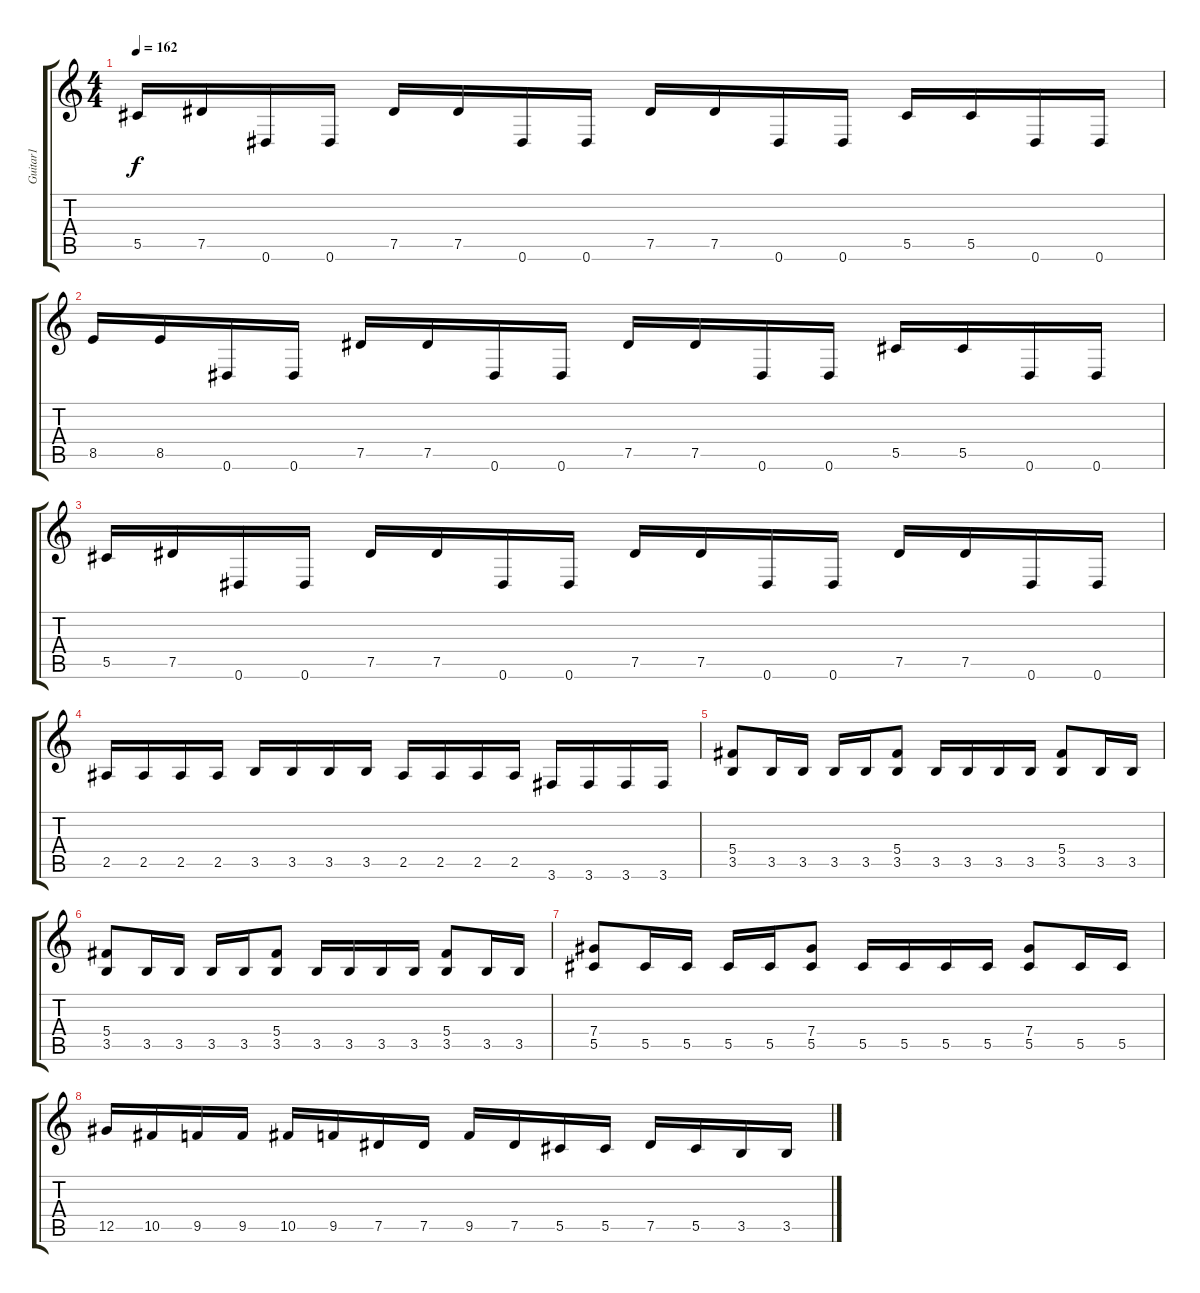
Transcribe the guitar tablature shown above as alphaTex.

\track ("Guitar1" "Guitar1") {instrument distortionguitar}
\staff {score tabs}
\tuning (Eb4 Bb3 Gb3 Db3 Ab2 Eb2) {hide}
\ts (4 4)
\tempo 162
\clef g2
\ks c
5.5.16{dy f} 7.5.16 0.6.16 0.6.16 7.5.16 7.5.16 0.6.16 0.6.16 7.5.16 7.5.16 0.6.16 0.6.16 5.5.16 5.5.16 0.6.16 0.6.16 |
8.5.16 8.5.16 0.6.16 0.6.16 7.5.16 7.5.16 0.6.16 0.6.16 7.5.16 7.5.16 0.6.16 0.6.16 5.5.16 5.5.16 0.6.16 0.6.16 |
5.5.16 7.5.16 0.6.16 0.6.16 7.5.16 7.5.16 0.6.16 0.6.16 7.5.16 7.5.16 0.6.16 0.6.16 7.5.16 7.5.16 0.6.16 0.6.16 |
2.5.16 2.5.16 2.5.16 2.5.16 3.5.16 3.5.16 3.5.16 3.5.16 2.5.16 2.5.16 2.5.16 2.5.16 3.6.16 3.6.16 3.6.16 3.6.16 |
(5.4 3.5).8 3.5.16 3.5.16 3.5.16 3.5.16 (5.4 3.5).8 3.5.16 3.5.16 3.5.16 3.5.16 (5.4 3.5).8 3.5.16 3.5.16 |
(5.4 3.5).8 3.5.16 3.5.16 3.5.16 3.5.16 (5.4 3.5).8 3.5.16 3.5.16 3.5.16 3.5.16 (5.4 3.5).8 3.5.16 3.5.16 |
(7.4 5.5).8 5.5.16 5.5.16 5.5.16 5.5.16 (7.4 5.5).8 5.5.16 5.5.16 5.5.16 5.5.16 (7.4 5.5).8 5.5.16 5.5.16 |
12.5.16 10.5.16 9.5.16 9.5.16 10.5.16 9.5.16 7.5.16 7.5.16 9.5.16 7.5.16 5.5.16 5.5.16 7.5.16 5.5.16 3.5.16 3.5.16
